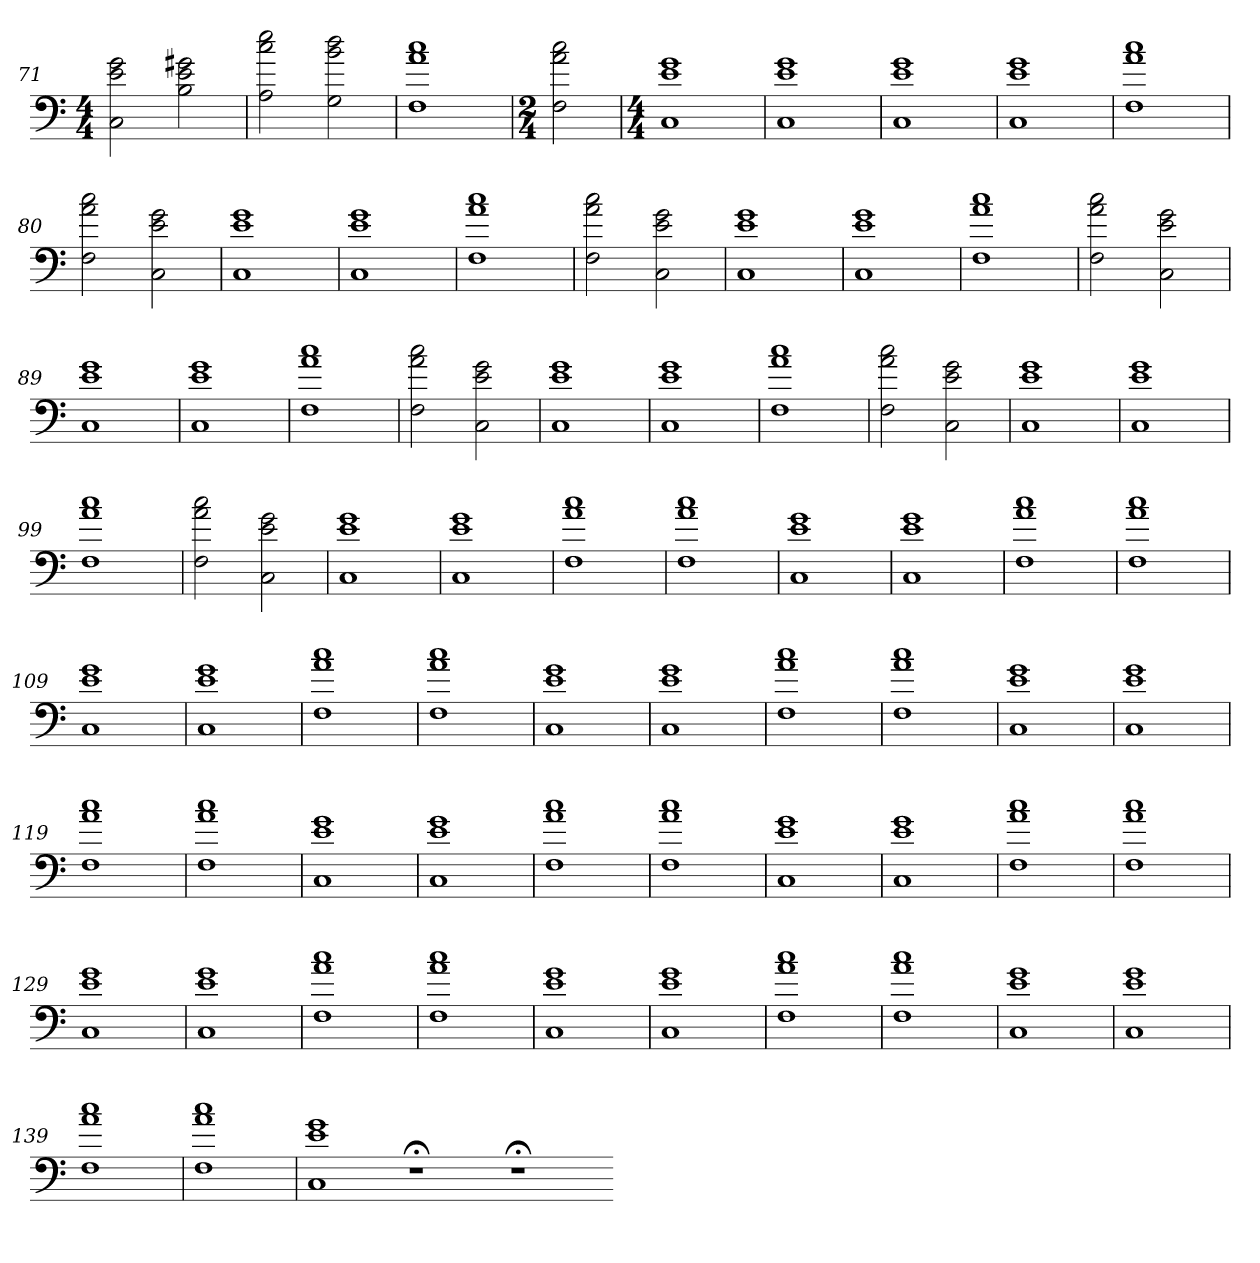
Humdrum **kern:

**kern
*part1
*staff1
*M4/4
=71
2C 2e 2g
2B 2e 2g#X
=72
2A 2cc 2ee
2G 2b 2dd
=73
1F 1a 1cc
=74
*M2/4
2F 2a 2cc
=75
*M4/4
1C 1e 1g
=76
1C 1e 1g
=77
1C 1e 1g
=78
1C 1e 1g
=79
1F 1a 1cc
=80
2F 2a 2cc
2C 2e 2g
=81
1C 1e 1g
=82
1C 1e 1g
=83
1F 1a 1cc
=84
2F 2a 2cc
2C 2e 2g
=85
1C 1e 1g
=86
1C 1e 1g
=87
1F 1a 1cc
=88
2F 2a 2cc
2C 2e 2g
=89
1C 1e 1g
=90
1C 1e 1g
=91
1F 1a 1cc
=92
2F 2a 2cc
2C 2e 2g
=93
1C 1e 1g
=94
1C 1e 1g
=95
1F 1a 1cc
=96
2F 2a 2cc
2C 2e 2g
=97
1C 1e 1g
=98
1C 1e 1g
=99
1F 1a 1cc
=100
2F 2a 2cc
2C 2e 2g
=101
1C 1e 1g
=102
1C 1e 1g
=103
1F 1a 1cc
=104
1F 1a 1cc
=105
1C 1e 1g
=106
1C 1e 1g
=107
1F 1a 1cc
=108
1F 1a 1cc
=109
1C 1e 1g
=110
1C 1e 1g
=111
1F 1a 1cc
=112
1F 1a 1cc
=113
1C 1e 1g
=114
1C 1e 1g
=115
1F 1a 1cc
=116
1F 1a 1cc
=117
1C 1e 1g
=118
1C 1e 1g
=119
1F 1a 1cc
=120
1F 1a 1cc
=121
1C 1e 1g
=122
1C 1e 1g
=123
1F 1a 1cc
=124
1F 1a 1cc
=125
1C 1e 1g
=126
1C 1e 1g
=127
1F 1a 1cc
=128
1F 1a 1cc
=129
1C 1e 1g
=130
1C 1e 1g
=131
1F 1a 1cc
=132
1F 1a 1cc
=133
1C 1e 1g
=134
1C 1e 1g
=135
1F 1a 1cc
=136
1F 1a 1cc
=137
1C 1e 1g
=138
1C 1e 1g
=139
1F 1a 1cc
=140
1F 1a 1cc
=141
1C 1e 1g
1r;<
1r;<
=-
*-
